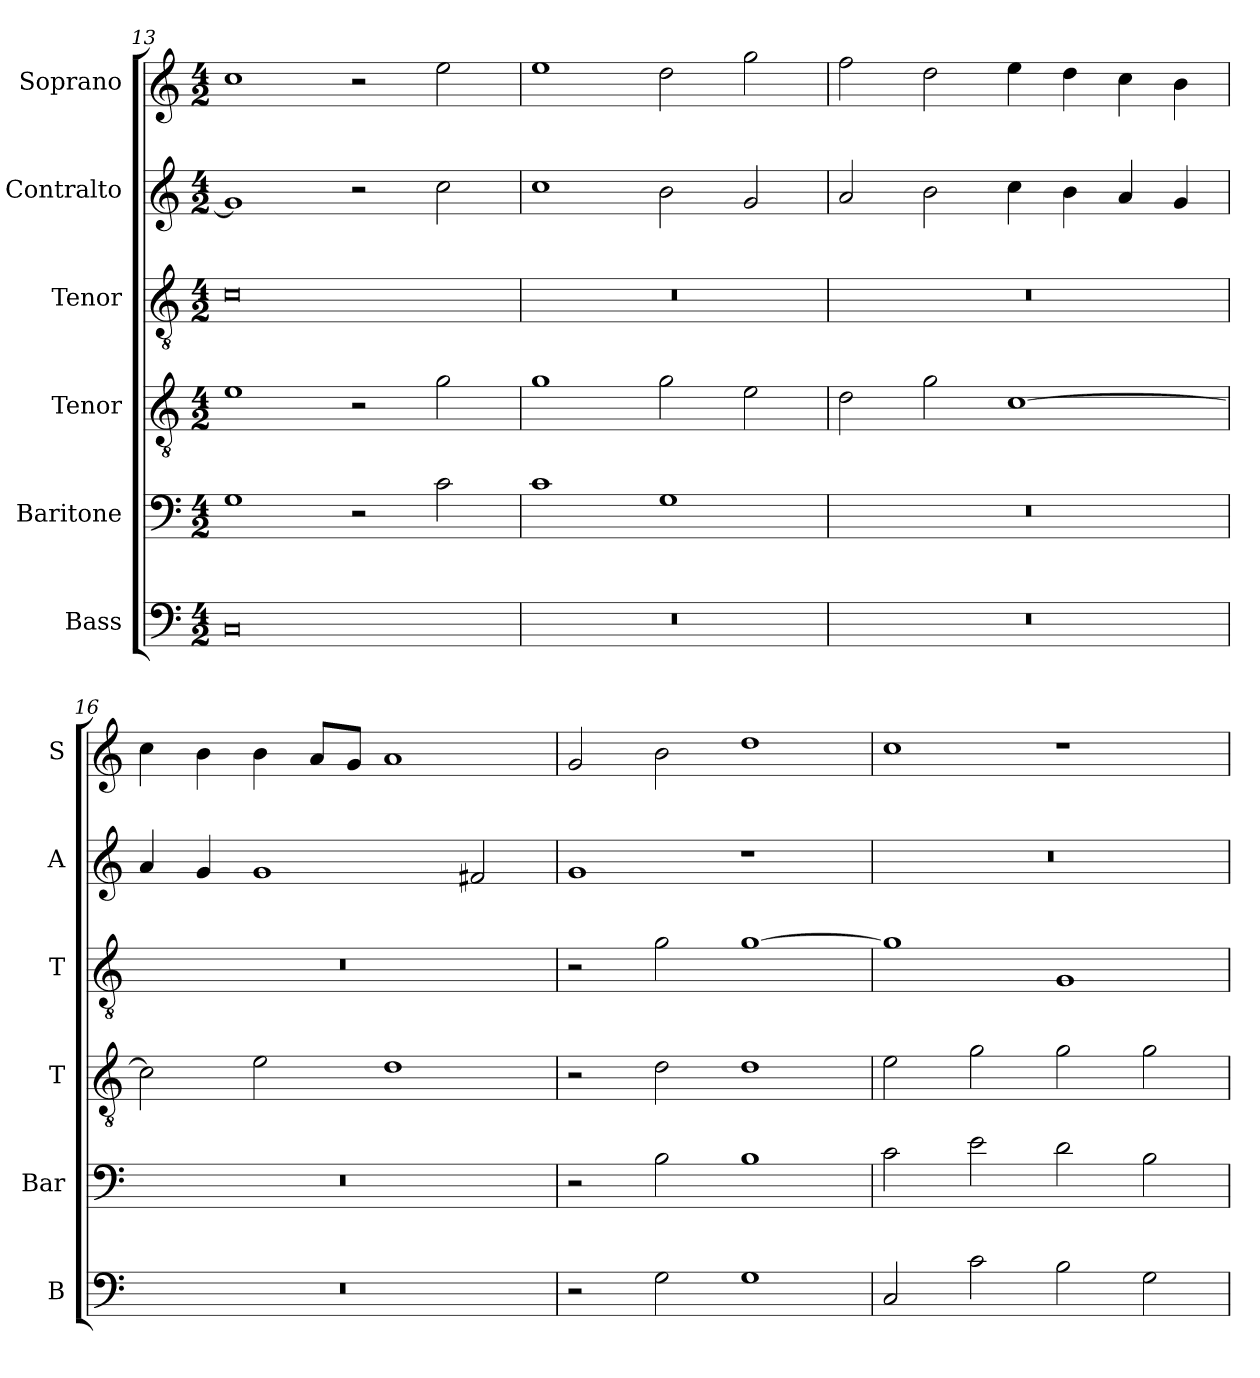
**kern	**kern	**kern	**kern	**kern	**kern
*part6	*part5	*part4	*part3	*part2	*part1
*staff6	*staff5	*staff4	*staff3	*staff2	*staff1
*I"Bass	*I"Baritone	*I"Tenor	*I"Tenor	*I"Contralto	*I"Soprano
*I'B	*I'Bar	*I'T	*I'T	*I'A	*I'S
*clefF4	*clefF4	*clefGv2	*clefGv2	*clefG2	*clefG2
*k[]	*k[]	*k[]	*k[]	*k[]	*k[]
*G:mix	*G:mix	*G:mix	*G:mix	*G:mix	*G:mix
*M4/2	*M4/2	*M4/2	*M4/2	*M4/2	*M4/2
=13	=13	=13	=13	=13	=13
0C	1G	1e	0c	1g]	1cc
.	2r	2r	.	2r	2r
.	2c	2g	.	2cc	2ee
=14	=14	=14	=14	=14	=14
0r	1c	1g	0r	1cc	1ee
.	1G	2g	.	2b	2dd
.	.	2e	.	2g	2gg
=15	=15	=15	=15	=15	=15
0r	0r	2d	0r	2a	2ff
.	.	2g	.	2b	2dd
.	.	[1c	.	4cc	4ee
.	.	.	.	4b	4dd
.	.	.	.	4a	4cc
.	.	.	.	4g	4b
=16	=16	=16	=16	=16	=16
0r	0r	2c]	0r	4a	4cc
.	.	.	.	4g	4b
.	.	2e	.	1g	4b
.	.	.	.	.	8a/L
.	.	.	.	.	8g/J
.	.	1d	.	.	1a
.	.	.	.	2f#X	.
=17	=17	=17	=17	=17	=17
2r	2r	2r	2r	1g	2g
2G	2B	2d	2g	.	2b
1G	1B	1d	[1g	1r	1dd
=18	=18	=18	=18	=18	=18
2C	2c	2e	1g]	0r	1cc
2c	2e	2g	.	.	.
2B	2d	2g	1G	.	1r
2G	2B	2g	.	.	.
=	=	=	=	=	=
*-	*-	*-	*-	*-	*-
